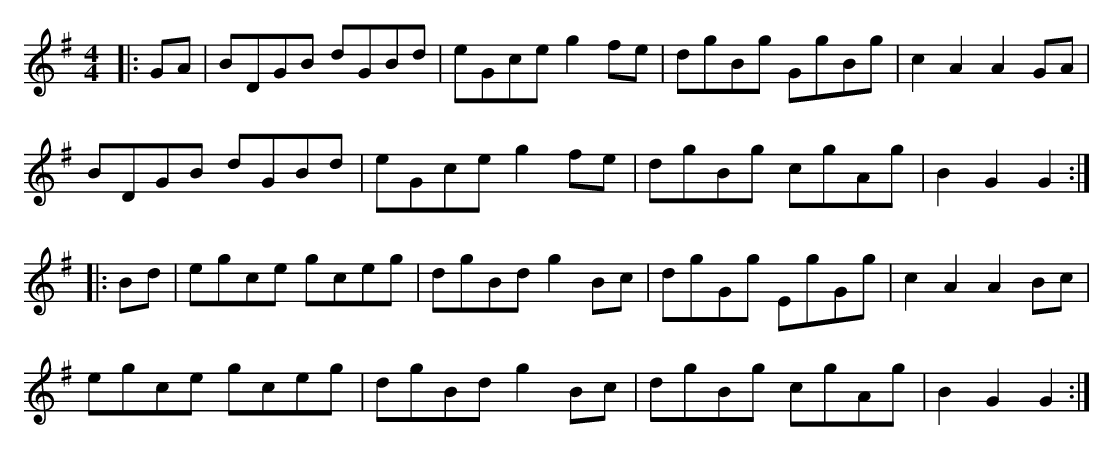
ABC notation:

X:1
M:4/4
K:G
|:GA| BDGB dGBd|eGce g2fe|dgBg GgBg|c2 A2 A2 GA|
BDGB dGBd|eGce g2fe|dgBg cgAg|B2G2 G2:|
|:Bd|egce gceg|dgBd g2Bc| dgGg EgGg| c2A2 A2Bc|
 egce gceg| dgBd g2Bc| dgBg cgAg| B2G2 G2:|
